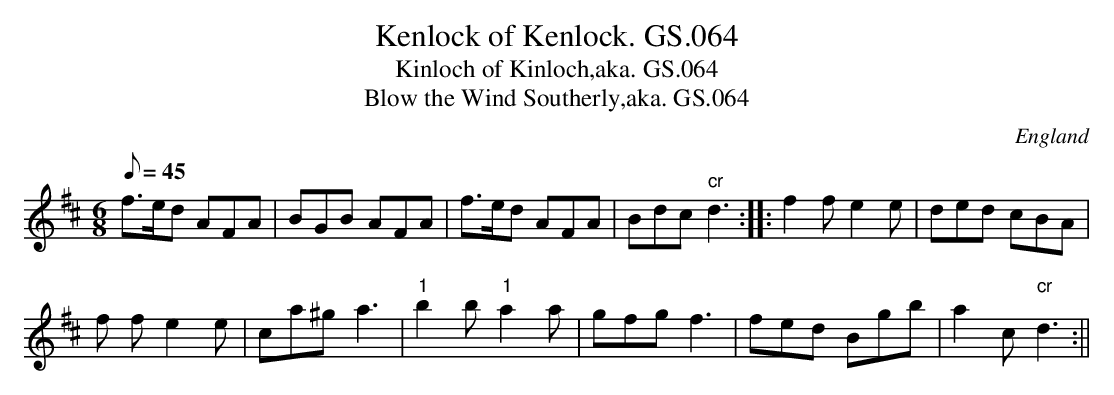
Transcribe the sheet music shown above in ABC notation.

X:1
T:Kenlock of Kenlock. GS.064
T:Kinloch of Kinloch,aka. GS.064
T:Blow the Wind Southerly,aka. GS.064
M:6/8
L:1/8
Q:45
O:England
K:D major
f>ed AFA | BGB AFA | f>ed AFA | Bdc  "cr" d3 :||: f2f e2e | ded cBA |! f
2
f e2e | ca^g a3 |
"1" b2b "1"a2a | gfg f3 | fed Bgb | a2c "cr"d3 :||
